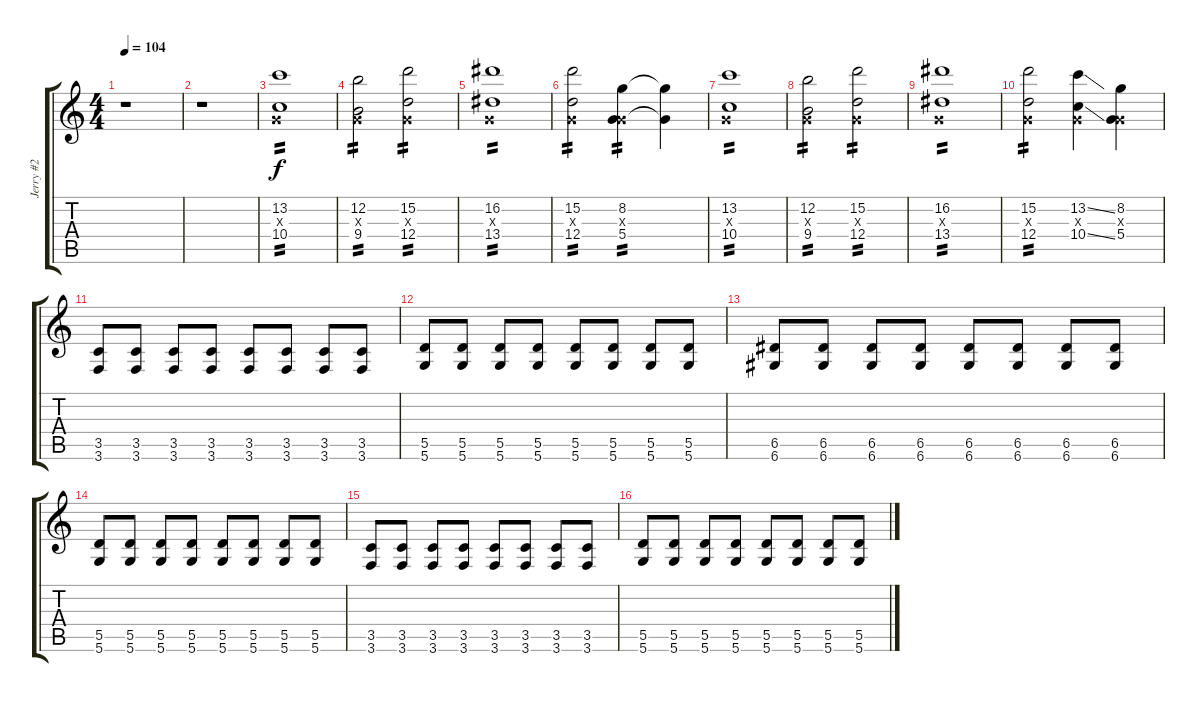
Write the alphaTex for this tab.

\track ("Jerry #2" "Jerry #2") {instrument overdrivenguitar}
\staff {score tabs}
\tuning (E4 B3 G3 D3 A2 D2) {hide}
\ts (4 4)
\tempo 104
\clef g2
\ks c
r.1{dy f} |
r.1 |
(13.2 0.3{x} 10.4).1{tp 2} |
(12.2 0.3{x} 9.4).2{tp 2} (15.2 0.3{x} 12.4).2{tp 2} |
(16.2 0.3{x} 13.4).1{tp 2} |
(15.2 0.3{x} 12.4).2{tp 2} (8.2 0.3{x} 5.4).4{tp 2} (8.2{t} 5.4{t}).4 |
(13.2 0.3{x} 10.4).1{tp 2} |
(12.2 0.3{x} 9.4).2{tp 2} (15.2 0.3{x} 12.4).2{tp 2} |
(16.2 0.3{x} 13.4).1{tp 2} |
(15.2 0.3{x} 12.4).2{tp 2} (13.2{ss} 0.3{x} 10.4{ss}).4 (8.2 0.3{x} 5.4).4 |
(3.5 3.6).8{instrument overdrivenguitar} (3.5 3.6).8 (3.5 3.6).8 (3.5 3.6).8 (3.5 3.6).8 (3.5 3.6).8 (3.5 3.6).8 (3.5 3.6).8 |
(5.5 5.6).8 (5.5 5.6).8 (5.5 5.6).8 (5.5 5.6).8 (5.5 5.6).8 (5.5 5.6).8 (5.5 5.6).8 (5.5 5.6).8 |
(6.5 6.6).8 (6.5 6.6).8 (6.5 6.6).8 (6.5 6.6).8 (6.5 6.6).8 (6.5 6.6).8 (6.5 6.6).8 (6.5 6.6).8 |
(5.5 5.6).8 (5.5 5.6).8 (5.5 5.6).8 (5.5 5.6).8 (5.5 5.6).8 (5.5 5.6).8 (5.5 5.6).8 (5.5 5.6).8 |
(3.5 3.6).8 (3.5 3.6).8 (3.5 3.6).8 (3.5 3.6).8 (3.5 3.6).8 (3.5 3.6).8 (3.5 3.6).8 (3.5 3.6).8 |
(5.5 5.6).8 (5.5 5.6).8 (5.5 5.6).8 (5.5 5.6).8 (5.5 5.6).8 (5.5 5.6).8 (5.5 5.6).8 (5.5 5.6).8
